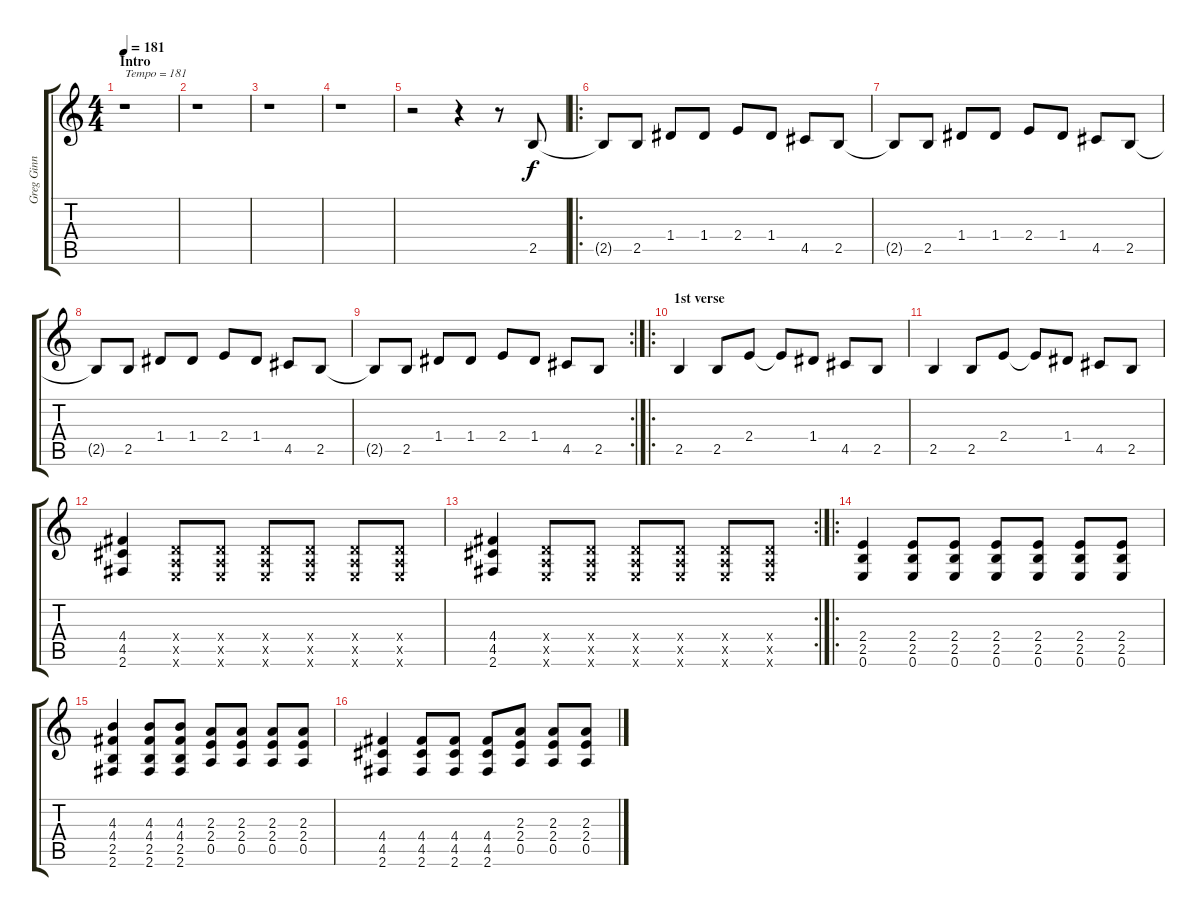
\track ("Greg Ginn - Guitar" "Greg Ginn ") {instrument distortionguitar}
\staff {score tabs}
\tuning (E4 B3 G3 D3 A2 E2) {hide}
\ts (4 4)
\section ("" "Intro")
\tempo 181
\clef g2
\ks c
r.1{txt "Tempo = 181" dy f instrument distortionguitar} |
r.1 |
r.1 |
r.1 |
r.2 r.4 r.8 2.5.8 |
\ro
2.5{t}.8 2.5.8 1.4.8 1.4.8 2.4.8 1.4.8 4.5.8 2.5.8 |
2.5{t}.8 2.5.8 1.4.8 1.4.8 2.4.8 1.4.8 4.5.8 2.5.8 |
2.5{t}.8 2.5.8 1.4.8 1.4.8 2.4.8 1.4.8 4.5.8 2.5.8 |
\rc 2
2.5{t}.8 2.5.8 1.4.8 1.4.8 2.4.8 1.4.8 4.5.8 2.5.8 |
\ro
\section ("" "1st verse")
2.5.4 2.5.8 2.4.8 2.4{t}.8 1.4.8 4.5.8 2.5.8 |
2.5.4 2.5.8 2.4.8 2.4{t}.8 1.4.8 4.5.8 2.5.8 |
(4.4 4.5 2.6).4 (0.4{x} 0.5{x} 0.6{x}).8 (0.4{x} 0.5{x} 0.6{x}).8 (0.4{x} 0.5{x} 0.6{x}).8 (0.4{x} 0.5{x} 0.6{x}).8 (0.4{x} 0.5{x} 0.6{x}).8 (0.4{x} 0.5{x} 0.6{x}).8 |
\rc 2
(4.4 4.5 2.6).4 (0.4{x} 0.5{x} 0.6{x}).8 (0.4{x} 0.5{x} 0.6{x}).8 (0.4{x} 0.5{x} 0.6{x}).8 (0.4{x} 0.5{x} 0.6{x}).8 (0.4{x} 0.5{x} 0.6{x}).8 (0.4{x} 0.5{x} 0.6{x}).8 |
\ro
(2.4 2.5 0.6).4 (2.4 2.5 0.6).8 (2.4 2.5 0.6).8 (2.4 2.5 0.6).8 (2.4 2.5 0.6).8 (2.4 2.5 0.6).8 (2.4 2.5 0.6).8 |
(4.3 4.4 2.5 2.6).4 (4.3 4.4 2.5 2.6).8 (4.3 4.4 2.5 2.6).8 (2.3 2.4 0.5).8 (2.3 2.4 0.5).8 (2.3 2.4 0.5).8 (2.3 2.4 0.5).8 |
(4.4 4.5 2.6).4 (4.4 4.5 2.6).8 (4.4 4.5 2.6).8 (4.4 4.5 2.6).8 (2.3 2.4 0.5).8 (2.3 2.4 0.5).8 (2.3 2.4 0.5).8
